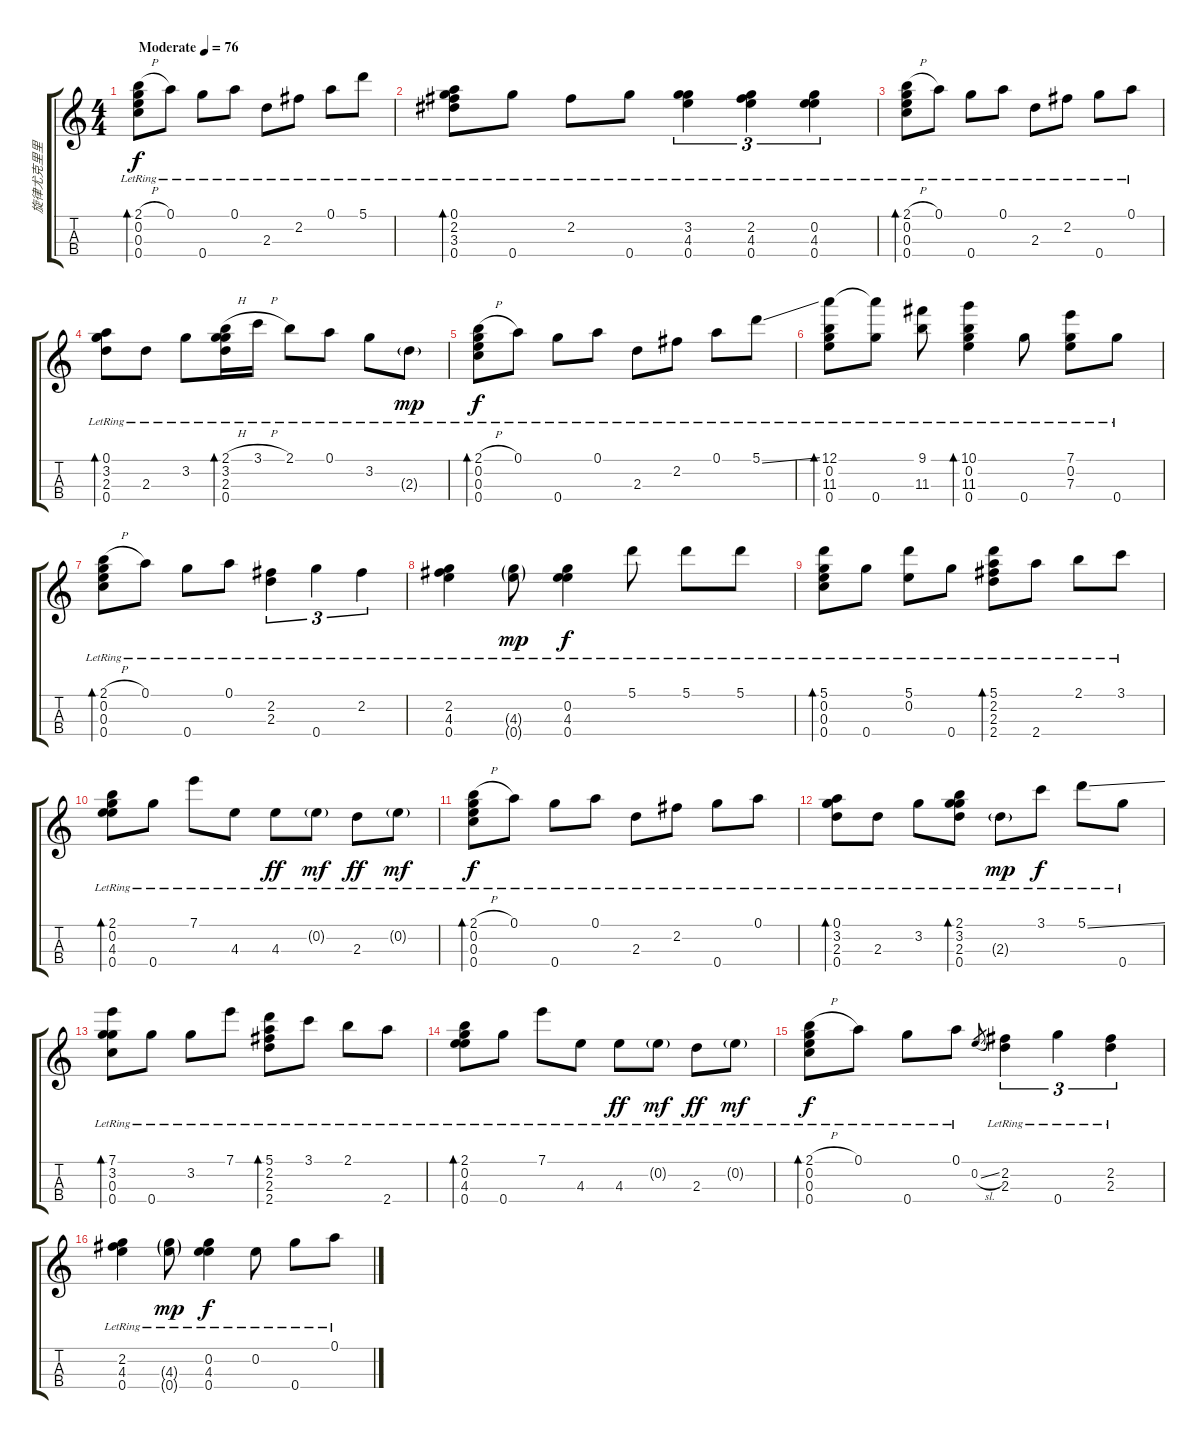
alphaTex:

\track ("旋律尤克里里" "旋律尤克里里") {instrument acousticguitarnylon}
\staff {score tabs}
\tuning (A4 E4 C4 G4) {hide}
\ts (4 4)
\tempo (76 "Moderate")
\clef g2
\ks c
(2.1{h lr} 0.2{lr} 0.3{lr} 0.4{lr}).8{bd 60 dy f instrument acousticguitarnylon} 0.1{lr}.8 0.4{lr}.8 0.1{lr}.8 2.3{lr}.8 2.2{lr}.8 0.1{lr}.8 5.1{lr}.8 |
(0.1{lr} 2.2{lr} 3.3{lr} 0.4{lr}).8{bd 60} 0.4{lr}.8 2.2{lr}.8 0.4{lr}.8 (3.2{lr} 4.3{lr} 0.4{lr}).4{tu (3 2)} (2.2{lr} 4.3{lr} 0.4{lr}).4{tu (3 2)} (0.2{lr} 4.3{lr} 0.4{lr}).4{tu (3 2)} |
(2.1{h lr} 0.2{lr} 0.3{lr} 0.4{lr}).8{bd 60} 0.1{lr}.8 0.4{lr}.8 0.1{lr}.8 2.3{lr}.8 2.2{lr}.8 0.4{lr}.8 0.1{lr}.8 |
(0.1{lr} 3.2{lr} 2.3{lr} 0.4{lr}).8{bd 60} 2.3{lr}.8 3.2{lr}.8 (2.1{h lr} 3.2{lr} 2.3{lr} 0.4{lr}).16{bd 60} 3.1{h lr}.16 2.1{lr}.8 0.1{lr}.8 3.2{lr}.8 2.3{g lr}.8{dy mp} |
(2.1{h lr} 0.2{lr} 0.3{lr} 0.4{lr}).8{bd 60 dy f} 0.1{lr}.8 0.4{lr}.8 0.1{lr}.8 2.3{lr}.8 2.2{lr}.8 0.1{lr}.8 5.1{ss lr}.8 |
(12.1{lr} 0.2{lr} 11.3{lr} 0.4{lr}).8{bd 60} (12.1{t} 0.4{lr}).8 (9.1{lr} 11.3{lr}).8 (10.1{lr} 0.2{lr} 11.3{lr} 0.4{lr}).4{bd 60} 0.4{lr}.8 (7.1{lr} 0.2{lr} 7.3{lr}).8 0.4{lr}.8 |
(2.1{h lr} 0.2{lr} 0.3{lr} 0.4{lr}).8{bd 60} 0.1{lr}.8 0.4{lr}.8 0.1{lr}.8 (2.2{lr} 2.3{lr}).4{tu (3 2)} 0.4{lr}.4{tu (3 2)} 2.2{lr}.4{tu (3 2)} |
(2.2{lr} 4.3{lr} 0.4{lr}).4 (4.3{g lr} 0.4{g lr}).8{dy mp} (0.2{lr} 4.3{lr} 0.4{lr}).4{dy f} 5.1{lr}.8 5.1{lr}.8 5.1{lr}.8 |
(5.1{lr} 0.2{lr} 0.3{lr} 0.4{lr}).8{bd 60} 0.4{lr}.8 (5.1{lr} 0.2{lr}).8 0.4{lr}.8 (5.1{lr} 2.2{lr} 2.3{lr} 2.4{lr}).8{bd 60} 2.4{lr}.8 2.1{lr}.8 3.1{lr}.8 |
(2.1{lr} 0.2{lr} 4.3{lr} 0.4{lr}).8{bd 60} 0.4{lr}.8 7.1{lr}.8 4.3{lr}.8 4.3{lr}.8{dy ff} 0.2{g lr}.8{dy mf} 2.3{lr}.8{dy ff} 0.2{g lr}.8{dy mf} |
(2.1{h lr} 0.2{lr} 0.3{lr} 0.4{lr}).8{bd 60 dy f} 0.1{lr}.8 0.4{lr}.8 0.1{lr}.8 2.3{lr}.8 2.2{lr}.8 0.4{lr}.8 0.1{lr}.8 |
(0.1{lr} 3.2{lr} 2.3{lr} 0.4{lr}).8{bd 60} 2.3{lr}.8 3.2{lr}.8 (2.1{lr} 3.2{lr} 2.3{lr} 0.4{lr}).8{bd 60} 2.3{g lr}.8{dy mp} 3.1{lr}.8{dy f} 5.1{ss lr}.8 0.4{lr}.8 |
(7.1{lr} 3.2{lr} 0.3{lr} 0.4{lr}).8{bd 60} 0.4{lr}.8 3.2{lr}.8 7.1{lr}.8 (5.1{lr} 2.2{lr} 2.3{lr} 2.4{lr}).8{bd 60} 3.1{lr}.8 2.1{lr}.8 2.4{lr}.8 |
(2.1{lr} 0.2{lr} 4.3{lr} 0.4{lr}).8{bd 60} 0.4{lr}.8 7.1{lr}.8 4.3{lr}.8 4.3{lr}.8{dy ff} 0.2{g lr}.8{dy mf} 2.3{lr}.8{dy ff} 0.2{g lr}.8{dy mf} |
(2.1{h lr} 0.2{lr} 0.3{lr} 0.4{lr}).8{bd 60 dy f} 0.1{lr}.8 0.4{lr}.8 0.1{lr}.8 0.2{sl}.8{gr} (2.2{lr} 2.3{lr}).4{tu (3 2)} 0.4{lr}.4{tu (3 2)} (2.2{lr} 2.3{lr}).4{tu (3 2)} |
(2.2{lr} 4.3{lr} 0.4{lr}).4 (4.3{g lr} 0.4{g lr}).8{dy mp} (0.2{lr} 4.3{lr} 0.4{lr}).4{dy f} 0.2{lr}.8 0.4{lr}.8 0.1{lr}.8
